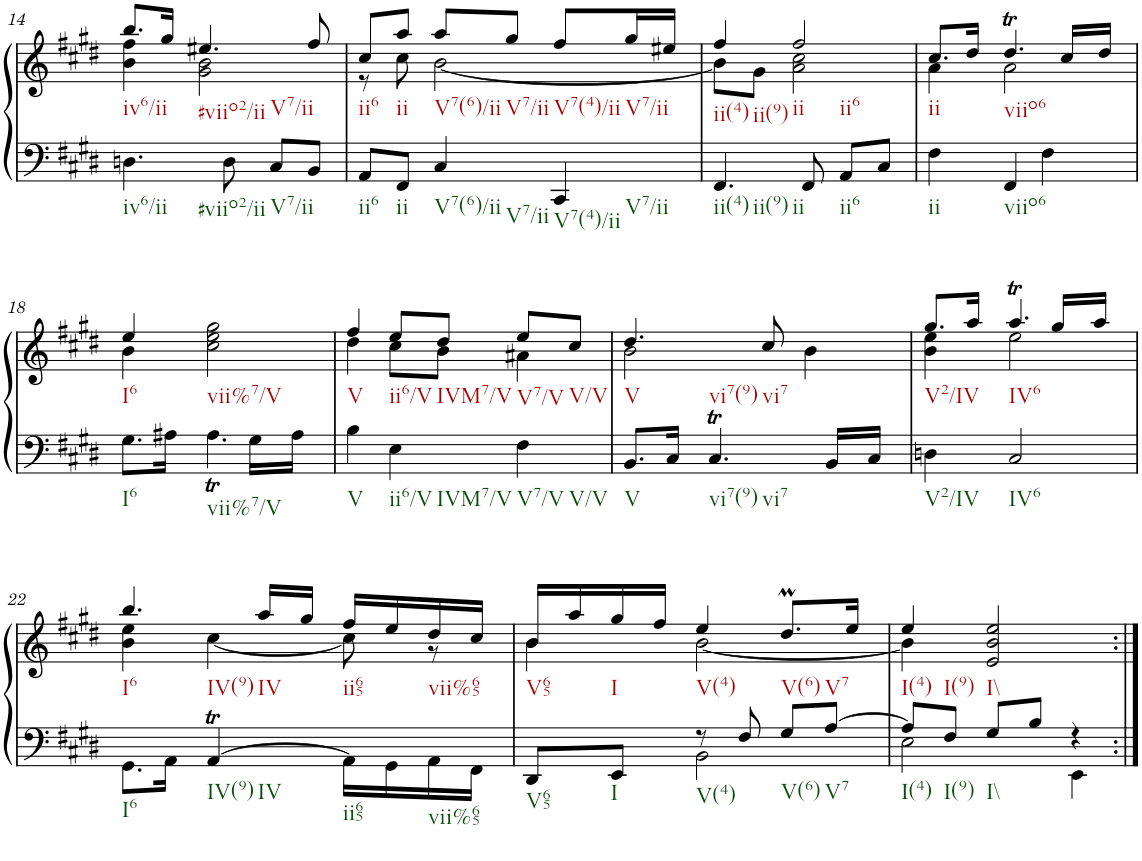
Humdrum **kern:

**kern	**kern
*part1	*part1
*staff2	*staff1
*I"Klavier linke Hand	*
!!LO:PB:g=z
*clefF4	*clefG2
*k[f#c#g#d#]	*k[f#c#g#d#]
*M3/4	*M3/4
=14	=14
*	*^
4.Dn\	8.bb/L	4b\ 4ff#\
.	16gg#/Jk	.
.	4.ee#X/	2g#\ 2b\
8D\	.	.
8C#/L	.	.
8BB/J	8ff#/	.
=15	=15	=15
8AA/L	8cc#/L	8r
8FF#/J	8aa/J	8cc#\
4C#/	8aa/L	[2b\
.	8gg#/J	.
4CC#/	8ff#/L	.
.	16gg#/L	.
.	16ee#X/JJ	.
=16	=16	=16
4.FF#/	4ff#/	8b\L]
.	.	8g#\J
.	2ff#/	2a\ 2cc#\
8FF#/	.	.
8AA/L	.	.
8C#/J	.	.
=17	=17	=17
*^	*	*
2.ryy	4F#\	8.cc#/L	4a\
.	.	16dd#/Jk	.
.	4FF#/	4.dd#t/	2a\
.	4F#\	.	.
.	.	16cc#/LL	.
.	.	16dd#/JJ	.
!!LO:LB:g=z	!!
=18	=18	=18	=18
2.ryy	8.G#\L	4ee/	4b\
.	16A#X\Jk	.	.
.	4.A#t\	2ryy	2cc#\ 2ee\ 2gg#\
.	16G#\LL	.	.
.	16A#\JJ	.	.
=19	=19	=19	=19
2.ryy	4B\	4ff#/	4dd#\
.	4E\	8ee/L	8cc#\L
.	.	8dd#/J	8b\J
.	4F#\	8ee/L	4a#X\
.	.	8cc#/J	.
*v	*v	*	*
=20	=20	=20
8.BB/L	4.dd#/	2b\
16C#/Jk	.	.
4.C#T/	.	.
.	8cc#/	.
.	4b\	4ryy
16BB/LL	.	.
16C#/JJ	.	.
=21	=21	=21
4Dn\	8.gg#/L	4b\ 4ee\
.	16aa/Jk	.
2C#/	4.aaT/	2ee\
.	16gg#/LL	.
.	16aa/JJ	.
!!LO:LB:g=z	!!
=22	=22	=22
*^	*	*
2.ryy	8.GG#\L	4.bb/	4b\ 4ee\
.	16AA\Jk	.	.
.	[4AAT/	.	[4cc#\
.	.	16aa/LL	.
.	.	16gg#/JJ	.
.	16AA\LL]	16ff#/LL	8cc#\]
.	16GG#\	16ee/	.
.	16AA\	16dd#/	8r
.	16FF#\JJ	16cc#/JJ	.
=23	=23	=23	=23
8DD#/L	4ryy	16b/LL	4b\
.	.	16aa/	.
8EE/J	.	16gg#/	.
.	.	16ff#/JJ	.
8r	2BB\	4ee/	[2b\
8F#/	.	.	.
8G#/L	.	8.dd#m/L	.
[8A/J	.	.	.
.	.	16ee/Jk	.
=24	=24	=24	=24
8A/L]	2E\	4ee/	4b\]
8F#/J	.	.	.
8G#/L	.	2e/ 2b/ 2ee/	2ryy
8B/J	.	.	.
4r	4EE\	.	.
*v	*v	*	*
*	*v	*v
=:|!	=:|!
*-	*-
